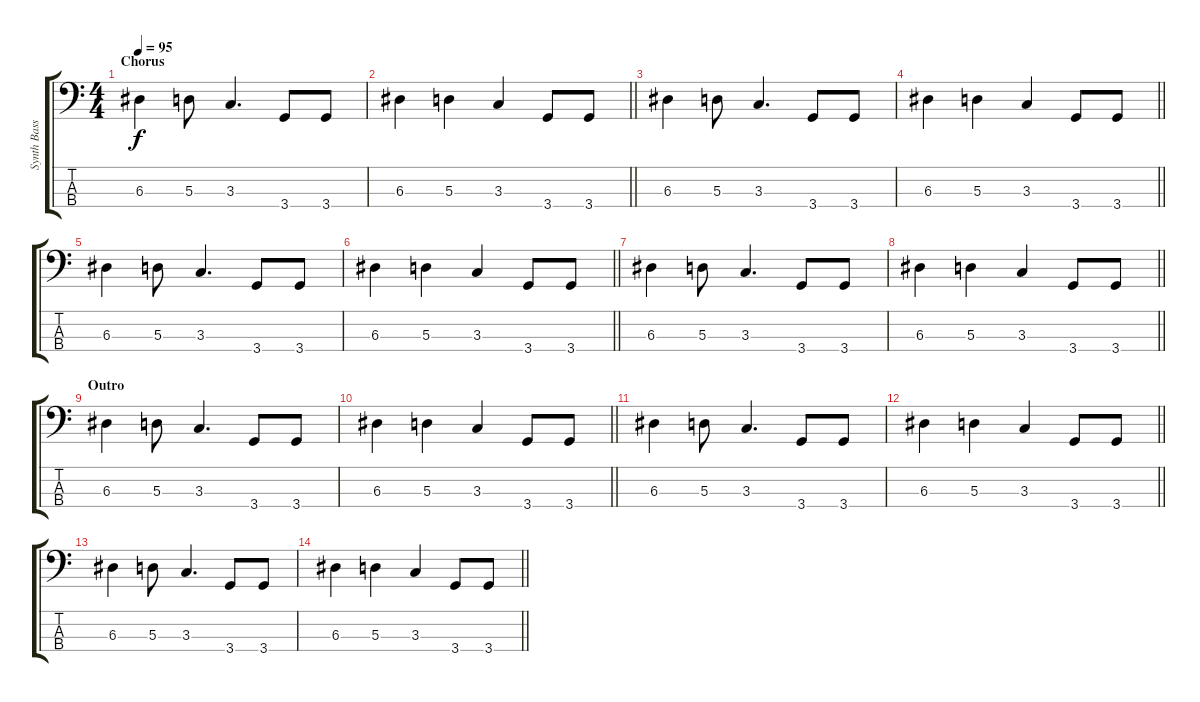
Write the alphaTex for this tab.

\track ("Synth Bass 1" "Synth Bass") {instrument synthbass2}
\staff {score tabs}
\tuning (G2 D2 A1 E1) {hide}
\ts (4 4)
\section ("" "Chorus")
\tempo 95
\clef f4
\ks c
6.3.4{dy f} 5.3.8 3.3.4{d} 3.4.8 3.4.8 |
\barLineRight lightlight
6.3.4 5.3.4 3.3.4 3.4.8 3.4.8 |
6.3.4 5.3.8 3.3.4{d} 3.4.8 3.4.8 |
\barLineRight lightlight
6.3.4 5.3.4 3.3.4 3.4.8 3.4.8 |
6.3.4 5.3.8 3.3.4{d} 3.4.8 3.4.8 |
\barLineRight lightlight
6.3.4 5.3.4 3.3.4 3.4.8 3.4.8 |
6.3.4 5.3.8 3.3.4{d} 3.4.8 3.4.8 |
\barLineRight lightlight
6.3.4 5.3.4 3.3.4 3.4.8 3.4.8 |
\section ("" "Outro")
6.3.4 5.3.8 3.3.4{d} 3.4.8 3.4.8 |
\barLineRight lightlight
6.3.4 5.3.4 3.3.4 3.4.8 3.4.8 |
6.3.4 5.3.8 3.3.4{d} 3.4.8 3.4.8 |
\barLineRight lightlight
6.3.4 5.3.4 3.3.4 3.4.8 3.4.8 |
6.3.4 5.3.8 3.3.4{d} 3.4.8 3.4.8 |
\barLineRight lightlight
6.3.4 5.3.4 3.3.4 3.4.8 3.4.8
